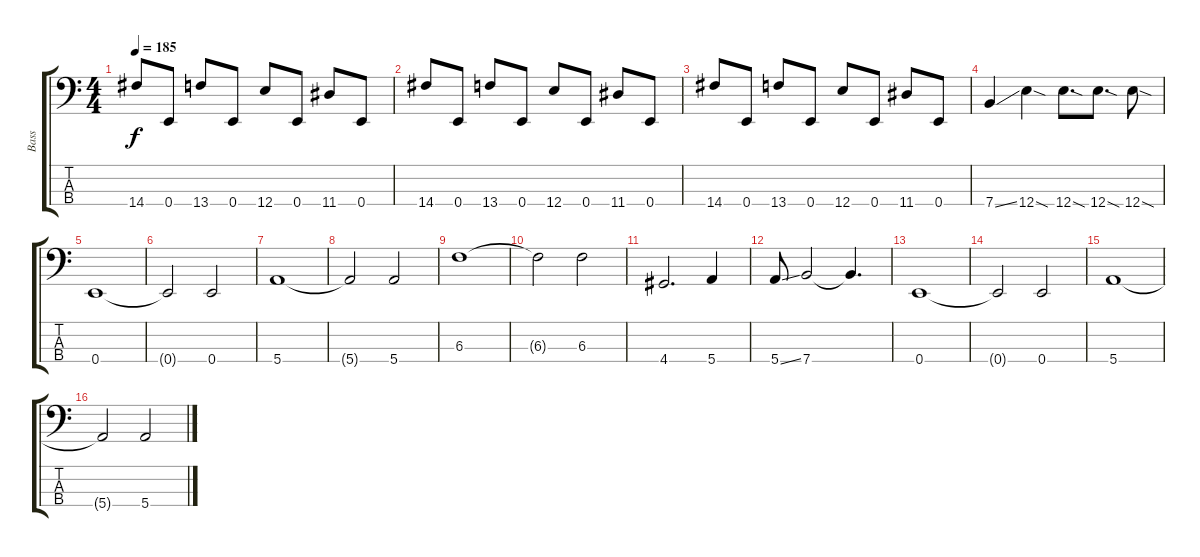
\track ("Bass" "Bass") {instrument electricbasspick}
\staff {score tabs}
\tuning (A2 D2 B1 E1) {hide}
\ts (4 4)
\tempo 185
\clef f4
\ks c
14.4.8{dy f} 0.4.8 13.4.8 0.4.8 12.4.8 0.4.8 11.4.8 0.4.8 |
14.4.8 0.4.8 13.4.8 0.4.8 12.4.8 0.4.8 11.4.8 0.4.8 |
14.4.8 0.4.8 13.4.8 0.4.8 12.4.8 0.4.8 11.4.8 0.4.8 |
7.4{ss}.4 12.4{sod}.4 12.4{sod}.8{d} 12.4{sod}.8{d} 12.4{sod}.8 |
0.4.1 |
0.4{t}.2 0.4.2 |
5.4.1 |
5.4{t}.2 5.4.2 |
6.3.1 |
6.3{t}.2 6.3.2 |
4.4.2{d} 5.4.4 |
5.4{ss}.8 7.4.2 7.4{t}.4{d} |
0.4.1 |
0.4{t}.2 0.4.2 |
5.4.1 |
5.4{t}.2 5.4.2
